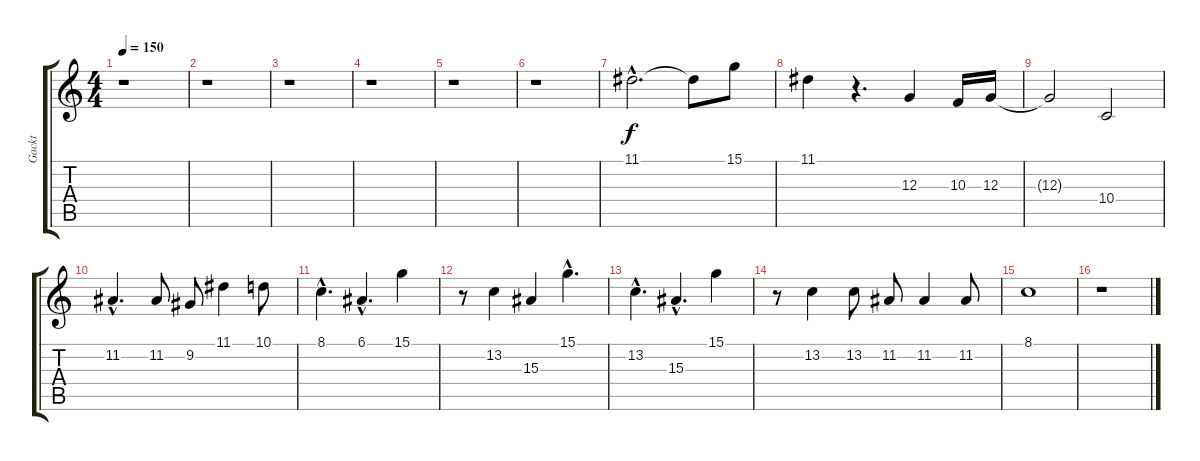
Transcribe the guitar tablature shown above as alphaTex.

\track ("Gackt" "Gackt") {instrument drawbarorgan}
\staff {score tabs}
\tuning (E4 B3 G3 D3 A2 E2) {hide}
\ts (4 4)
\tempo 150
\clef g2
\ks c
r.1{dy mf} |
r.1 |
r.1 |
r.1 |
r.1 |
r.1 |
11.1{hac}.2{d dy f} 11.1{t}.8 15.1.8 |
11.1.4 r.4{d} 12.3.4 10.3.16 12.3.16 |
12.3{t}.2 10.4.2 |
11.2{hac}.4{d} 11.2.8 9.2.8 11.1.4 10.1.8 |
8.1{hac}.4{d} 6.1{hac}.4{d} 15.1.4 |
r.8 13.2.4 15.3.4 15.1{hac}.4{d} |
13.2{hac}.4{d} 15.3{hac}.4{d} 15.1.4 |
r.8 13.2.4 13.2.8 11.2.8 11.2.4 11.2.8 |
8.1.1 |
r.1
